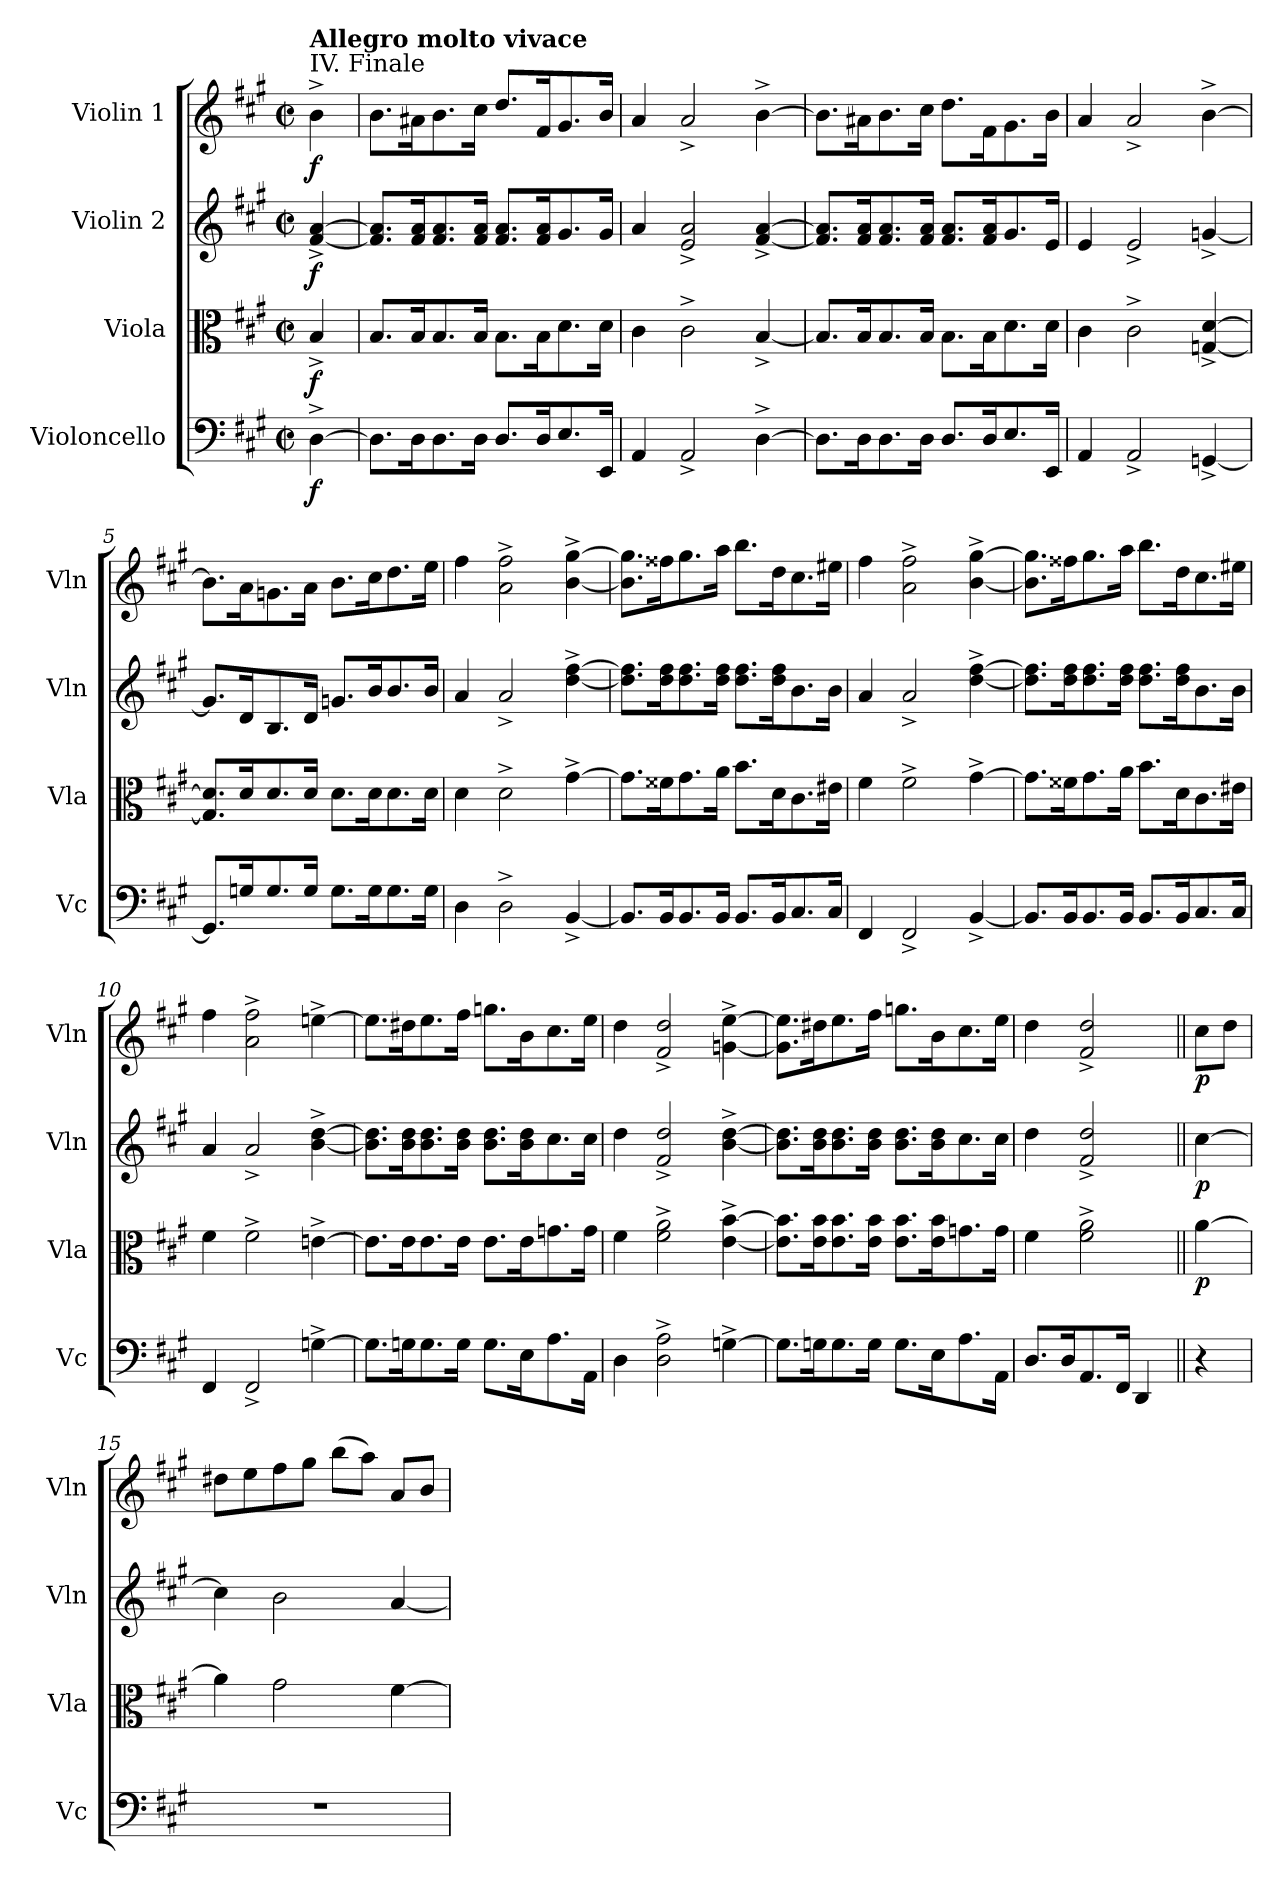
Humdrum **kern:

**kern	**dynam	**kern	**dynam	**kern	**dynam	**kern	**dynam
*part4	*part4	*part3	*part3	*part2	*part2	*part1	*part1
*staff4	*staff4	*staff3	*staff3	*staff2	*staff2	*staff1	*staff1
*I"Violoncello	*	*I"Viola	*	*I"Violin 2	*	*I"Violin 1	*
*I'Vc	*	*I'Vla	*	*I'Vln	*	*I'Vln	*
!!LO:PB:g=z
*clefF4	*	*clefC3	*	*clefG2	*	*clefG2	*
*k[f#c#g#]	*	*k[f#c#g#]	*	*k[f#c#g#]	*	*k[f#c#g#]	*
*M2/2	*	*M2/2	*	*M2/2	*	*M2/2	*
*met(c|)	*	*met(c|)	*	*met(c|)	*	*met(c|)	*
*MM216	*	*MM216	*	*MM216	*	*MM216	*
=	=	=	=	=	=	=	=
!	!	!	!	!	!	!LO:TX:a:t=IV. Finale	!
!	!	!	!	!	!	!LO:TX:a:B:t=Allegro molto vivace	!
!	!LO:DY:b	!	!LO:DY:b	!	!LO:DY:b	!	!LO:DY:b
[4D^\	f	4B^/	f	[4f#/^ [4a/^	f	4b^\	f
=1	=1	=1	=1	=1	=1	=1	=1
8.D\L]	.	8.B/L	.	8.f#/] 8.a/]L	.	8.b\L	.
16D\K	.	16B/K	.	16f#/ 16a/K	.	16a#X\K	.
8.D\	.	8.B/	.	8.f#/ 8.a/	.	8.b\	.
16D\Jk	.	16B/Jk	.	16f#/ 16a/Jk	.	16cc#\Jk	.
8.D/L	.	8.B\L	.	8.f#/ 8.a/L	.	8.dd/L	.
16D/K	.	16B\K	.	16f#/ 16a/K	.	16f#/K	.
8.E/	.	8.d\	.	8.g#/	.	8.g#/	.
16EE/Jk	.	16d\Jk	.	16g#/Jk	.	16b/Jk	.
=2	=2	=2	=2	=2	=2	=2	=2
4AA/	.	4c#\	.	4a/	.	4a/	.
2AA^/	.	2c#^\	.	2e/^ 2a/^	.	2a^/	.
[4D^>\	.	[4B^>/	.	[4f#/^> [4a/^>	.	[4b^\	.
=3	=3	=3	=3	=3	=3	=3	=3
8.D\L]	.	8.B/L]	.	8.f#/] 8.a/]L	.	8.b\L]	.
16D\K	.	16B/K	.	16f#/ 16a/K	.	16a#X\K	.
8.D\	.	8.B/	.	8.f#/ 8.a/	.	8.b\	.
16D\Jk	.	16B/Jk	.	16f#/ 16a/Jk	.	16cc#\Jk	.
8.D/L	.	8.B\L	.	8.f#/ 8.a/L	.	8.dd\L	.
16D/K	.	16B\K	.	16f#/ 16a/K	.	16f#\K	.
8.E/	.	8.d\	.	8.g#/	.	8.g#\	.
16EE/Jk	.	16d\Jk	.	16e/Jk	.	16b\Jk	.
=4	=4	=4	=4	=4	=4	=4	=4
4AA/	.	4c#\	.	4e/	.	4a/	.
2AA^/	.	2c#^\	.	2e^/	.	2a^/	.
[4GGn^>/	.	[4Gn/^> [4d/^>	.	[4gn^>/	.	[4b^\	.
=5	=5	=5	=5	=5	=5	=5	=5
8.GG/L]	.	8.G/] 8.d/]L	.	8.g/L]	.	8.b\L]	.
16Gn/K	.	16d/K	.	16d/K	.	16a\K	.
8.G/	.	8.d/	.	8.B/	.	8.gn\	.
16G/Jk	.	16d/Jk	.	16d/Jk	.	16a\Jk	.
8.G\L	.	8.d\L	.	8.gn/L	.	8.b\L	.
16G\K	.	16d\K	.	16b/K	.	16cc#\K	.
8.G\	.	8.d\	.	8.b/	.	8.dd\	.
16G\Jk	.	16d\Jk	.	16b/Jk	.	16ee\Jk	.
=6	=6	=6	=6	=6	=6	=6	=6
4D\	.	4d\	.	4a/	.	4ff#\	.
2D^\	.	2d^\	.	2a^/	.	2a\^ 2ff#\^	.
[4BB^>/	.	[4g#^>\	.	[4dd\^> [4ff#\^>	.	[4b\^ [4gg#\^	.
!!LO:LB:g=z
=7	=7	=7	=7	=7	=7	=7	=7
8.BB/L]	.	8.g#\L]	.	8.dd\] 8.ff#\]L	.	8.b\] 8.gg#\]L	.
16BB/K	.	16f##X\K	.	16dd\ 16ff#\K	.	16ff##X\K	.
8.BB/	.	8.g#\	.	8.dd\ 8.ff#\	.	8.gg#\	.
16BB/Jk	.	16a\Jk	.	16dd\ 16ff#\Jk	.	16aa\Jk	.
8.BB/L	.	8.b\L	.	8.dd\ 8.ff#\L	.	8.bb\L	.
16BB/K	.	16d\K	.	16dd\ 16ff#\K	.	16dd\K	.
8.C#/	.	8.c#\	.	8.b\	.	8.cc#\	.
16C#/Jk	.	16e#X\Jk	.	16b\Jk	.	16ee#X\Jk	.
=8	=8	=8	=8	=8	=8	=8	=8
4FF#/	.	4f#\	.	4a/	.	4ff#\	.
2FF#^/	.	2f#^\	.	2a^/	.	2a\^ 2ff#\^	.
[4BB^>/	.	[4g#^>\	.	[4dd\^> [4ff#\^>	.	[4b\^ [4gg#\^	.
!!LO:LB:g=z
=9	=9	=9	=9	=9	=9	=9	=9
8.BB/L]	.	8.g#\L]	.	8.dd\] 8.ff#\]L	.	8.b\] 8.gg#\]L	.
16BB/K	.	16f##X\K	.	16dd\ 16ff#\K	.	16ff##X\K	.
8.BB/	.	8.g#\	.	8.dd\ 8.ff#\	.	8.gg#\	.
16BB/Jk	.	16a\Jk	.	16dd\ 16ff#\Jk	.	16aa\Jk	.
8.BB/L	.	8.b\L	.	8.dd\ 8.ff#\L	.	8.bb\L	.
16BB/K	.	16d\K	.	16dd\ 16ff#\K	.	16dd\K	.
8.C#/	.	8.c#\	.	8.b\	.	8.cc#\	.
16C#/Jk	.	16e#X\Jk	.	16b\Jk	.	16ee#X\Jk	.
=10	=10	=10	=10	=10	=10	=10	=10
4FF#/	.	4f#\	.	4a/	.	4ff#\	.
2FF#^/	.	2f#^\	.	2a^/	.	2a\^ 2ff#\^	.
[4Gn^>\	.	[4en^>\	.	[4b\^> [4dd\^>	.	[4een^\	.
=11	=11	=11	=11	=11	=11	=11	=11
8.G\L]	.	8.e\L]	.	8.b\] 8.dd\]L	.	8.ee\L]	.
16Gn\K	.	16e\K	.	16b\ 16dd\K	.	16dd#X\K	.
8.G\	.	8.e\	.	8.b\ 8.dd\	.	8.ee\	.
16G\Jk	.	16e\Jk	.	16b\ 16dd\Jk	.	16ff#\Jk	.
8.G\L	.	8.e\L	.	8.b\ 8.dd\L	.	8.ggn\L	.
16E\K	.	16e\K	.	16b\ 16dd\K	.	16b\K	.
8.A\	.	8.gn\	.	8.cc#\	.	8.cc#\	.
16AA\Jk	.	16g\Jk	.	16cc#\Jk	.	16ee\Jk	.
=12	=12	=12	=12	=12	=12	=12	=12
4D\	.	4f#\	.	4dd\	.	4dd\	.
2D\^ 2A\^	.	2f#\^ 2a\^	.	2f#/^ 2dd/^	.	2f#/^ 2dd/^	.
[4Gn^>\	.	[4e\^> [4b\^>	.	[4b\^> [4dd\^>	.	[4gn\^ [4ee\^	.
=13	=13	=13	=13	=13	=13	=13	=13
8.G\L]	.	8.e\] 8.b\]L	.	8.b\] 8.dd\]L	.	8.g\] 8.ee\]L	.
16Gn\K	.	16e\ 16b\K	.	16b\ 16dd\K	.	16dd#X\K	.
8.G\	.	8.e\ 8.b\	.	8.b\ 8.dd\	.	8.ee\	.
16G\Jk	.	16e\ 16b\Jk	.	16b\ 16dd\Jk	.	16ff#\Jk	.
8.G\L	.	8.e\ 8.b\L	.	8.b\ 8.dd\L	.	8.ggn\L	.
16E\K	.	16e\ 16b\K	.	16b\ 16dd\K	.	16b\K	.
8.A\	.	8.gn\	.	8.cc#\	.	8.cc#\	.
16AA\Jk	.	16g\Jk	.	16cc#\Jk	.	16ee\Jk	.
=14	=14	=14	=14	=14	=14	=14	=14
8.D/L	.	4f#\	.	4dd\	.	4dd\	.
16D/K	.	.	.	.	.	.	.
8.AA/	.	2f#\^ 2a\^	.	2f#/^ 2dd/^	.	2f#/^ 2dd/^	.
16FF#/Jk	.	.	.	.	.	.	.
4DD/	.	.	.	.	.	.	.
=14X1||	=14X1||	=14X1||	=14X1||	=14X1||	=14X1||	=14X1||	=14X1||
!	!	!	!LO:DY:b	!	!LO:DY:b	!	!LO:DY:b
4r	.	[4a\	p	[4cc#\	p	8cc#\L	p
.	.	.	.	.	.	8dd\J	.
!!LO:LB:g=z
=15	=15	=15	=15	=15	=15	=15	=15
1r	.	4a\]	.	4cc#\]	.	8dd#X\L	.
.	.	.	.	.	.	8ee\	.
.	.	2g#\	.	2b\	.	8ff#\	.
.	.	.	.	.	.	8gg#\J	.
.	.	.	.	.	.	(8bb\L	.
.	.	.	.	.	.	8aa\J)	.
.	.	[4f#\	.	[4a/	.	8a/L	.
.	.	.	.	.	.	8b/J	.
=	=	=	=	=	=	=	=
*-	*-	*-	*-	*-	*-	*-	*-
